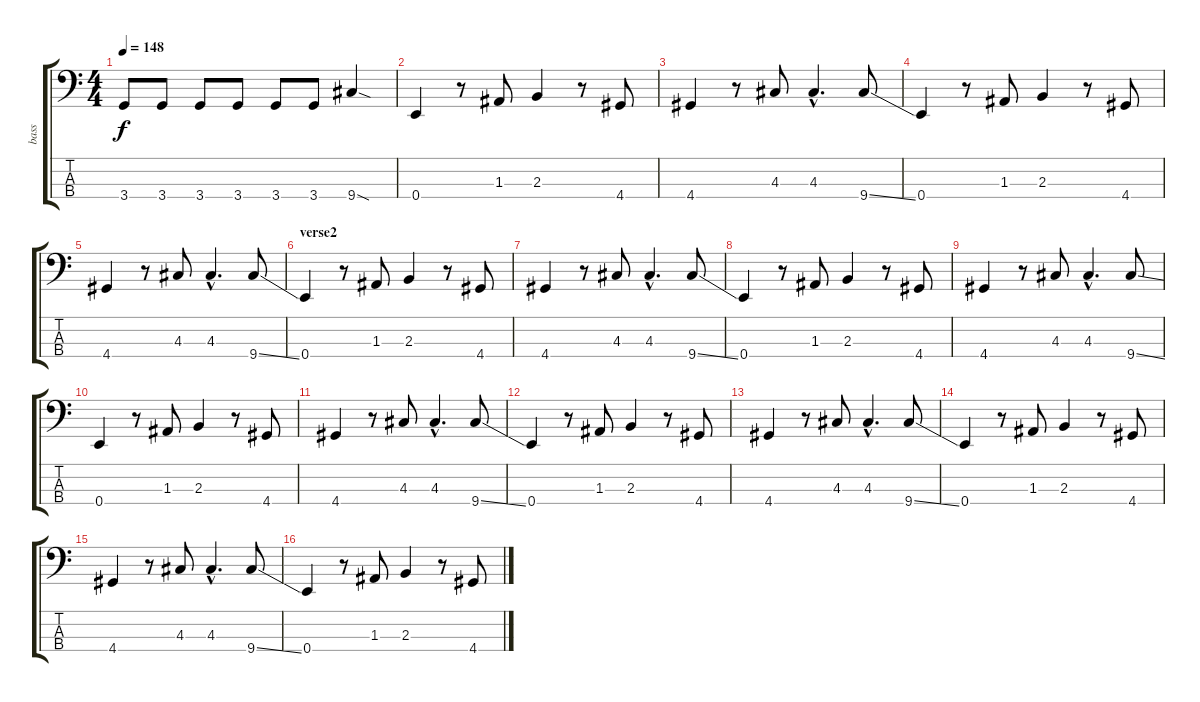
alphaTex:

\track ("bass" "bass") {instrument electricbassfinger}
\staff {score tabs}
\tuning (G2 D2 A1 E1) {hide}
\ts (4 4)
\tempo 148
\clef f4
\ks c
3.4.8{dy f} 3.4.8 3.4.8 3.4.8 3.4.8 3.4.8 9.4{sod}.4 |
0.4.4 r.8 1.3.8 2.3.4 r.8 4.4.8 |
4.4.4 r.8 4.3.8 4.3{hac}.4{d} 9.4{ss}.8 |
0.4.4 r.8 1.3.8 2.3.4 r.8 4.4.8 |
4.4.4 r.8 4.3.8 4.3{hac}.4{d} 9.4{ss}.8 |
\section ("" "verse2")
0.4.4 r.8 1.3.8 2.3.4 r.8 4.4.8 |
4.4.4 r.8 4.3.8 4.3{hac}.4{d} 9.4{ss}.8 |
0.4.4 r.8 1.3.8 2.3.4 r.8 4.4.8 |
4.4.4 r.8 4.3.8 4.3{hac}.4{d} 9.4{ss}.8 |
0.4.4 r.8 1.3.8 2.3.4 r.8 4.4.8 |
4.4.4 r.8 4.3.8 4.3{hac}.4{d} 9.4{ss}.8 |
0.4.4 r.8 1.3.8 2.3.4 r.8 4.4.8 |
4.4.4 r.8 4.3.8 4.3{hac}.4{d} 9.4{ss}.8 |
0.4.4 r.8 1.3.8 2.3.4 r.8 4.4.8 |
4.4.4 r.8 4.3.8 4.3{hac}.4{d} 9.4{ss}.8 |
0.4.4 r.8 1.3.8 2.3.4 r.8 4.4.8
